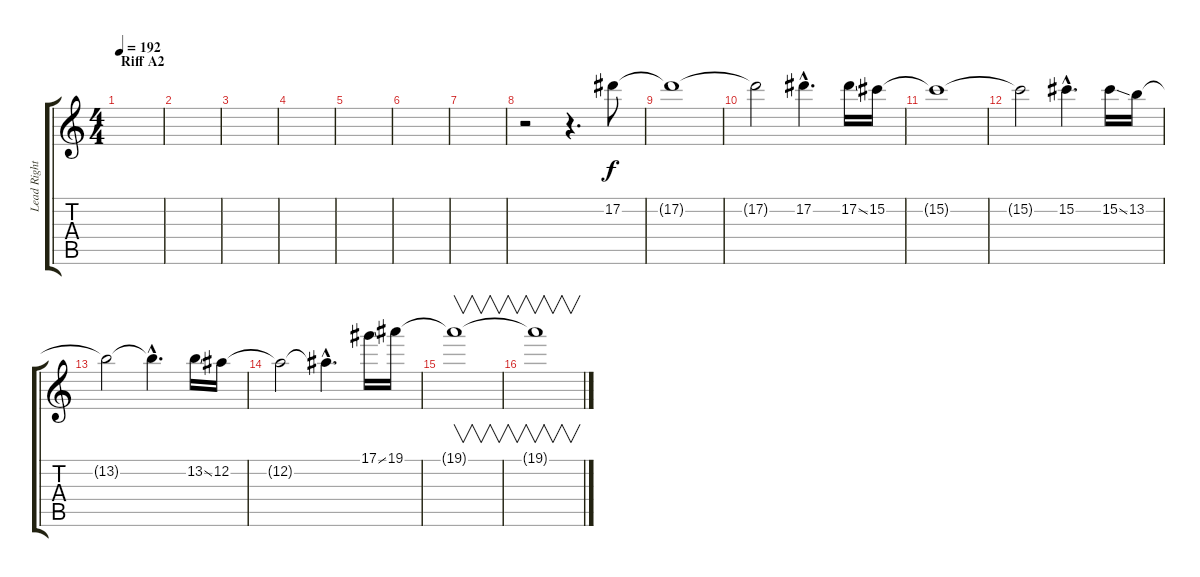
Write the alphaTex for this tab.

\track ("Lead Right" "Lead Right") {instrument distortionguitar}
\staff {score tabs}
\tuning (Eb4 Bb3 Gb3 Db3 Ab2 Eb2) {hide}
\ts (4 4)
\section ("" "Riff A2")
\tempo 192
\clef g2
\ks c
|
|
|
|
|
|
|
r.2 r.4{d} 17.2.8 |
17.2{t}.1 |
17.2{t}.2 17.2{hac}.4{d} 17.2{ss}.16 15.2.16 |
15.2{t}.1 |
15.2{t}.2 15.2{hac}.4{d} 15.2{ss}.16 13.2.16 |
13.2{t}.2 13.2{hac t}.4{d} 13.2{ss}.16 12.2.16 |
12.2{t}.2 12.2{hac t}.4{d} 17.1{ss}.16 19.1.16 |
19.1{t}.1{v} |
19.1{t}.1{v}
